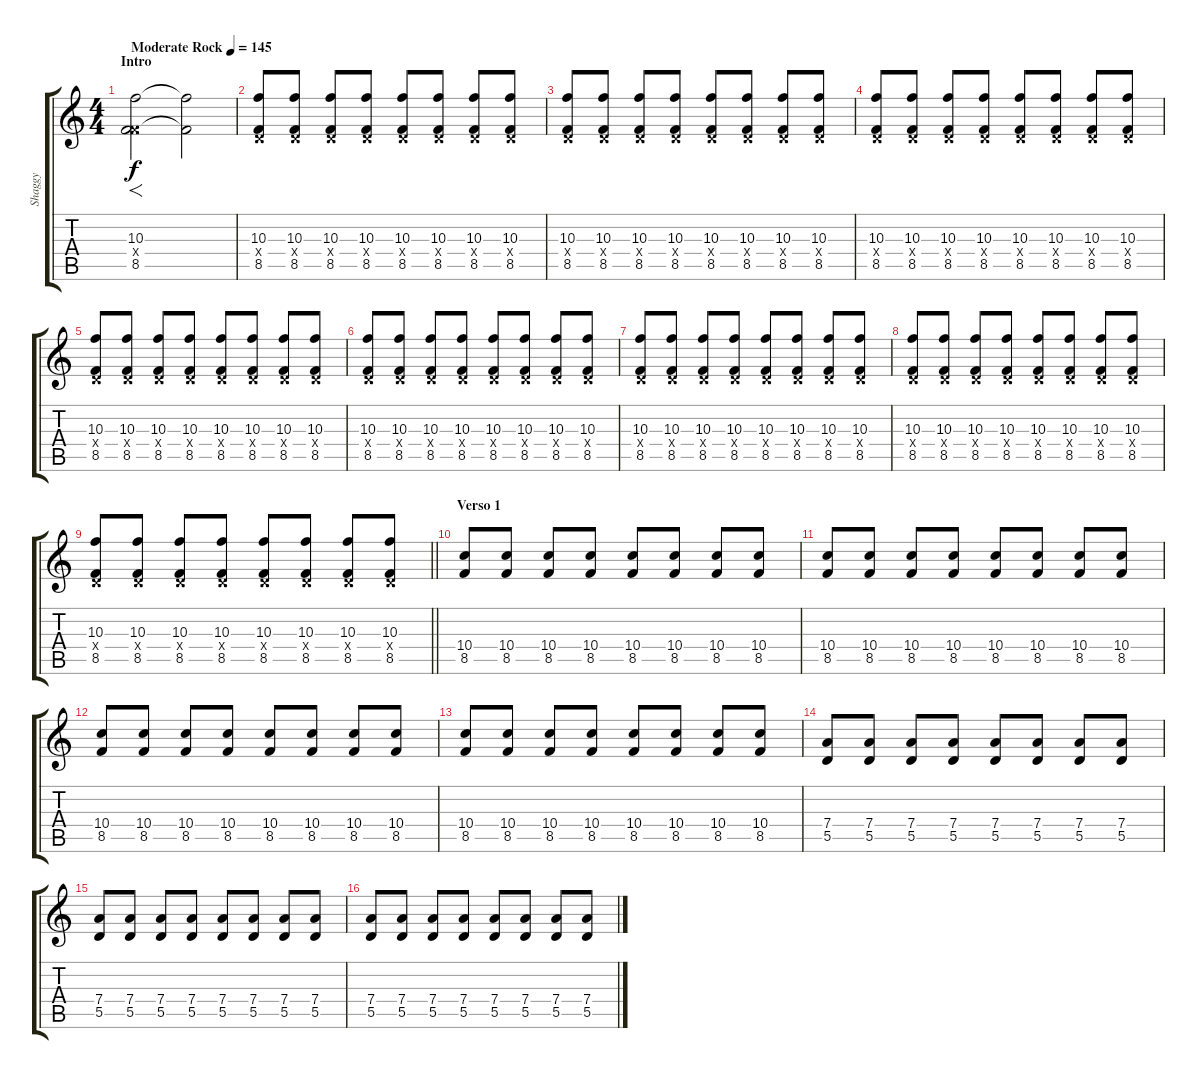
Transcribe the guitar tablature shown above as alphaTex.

\track ("Shaggy" "Shaggy") {instrument distortionguitar}
\staff {score tabs}
\tuning (E4 B3 G3 D3 A2 E2) {hide}
\ts (4 4)
\section ("" "Intro")
\tempo (145 "Moderate Rock")
\clef g2
\ks c
(10.3 3.4{x} 8.5).2{f dy f instrument distortionguitar} (10.3{t} 8.5{t}).2 |
(10.3 0.4{x} 8.5).8 (10.3 0.4{x} 8.5).8 (10.3 0.4{x} 8.5).8 (10.3 0.4{x} 8.5).8 (10.3 0.4{x} 8.5).8 (10.3 0.4{x} 8.5).8 (10.3 0.4{x} 8.5).8 (10.3 0.4{x} 8.5).8 |
(10.3 0.4{x} 8.5).8 (10.3 0.4{x} 8.5).8 (10.3 0.4{x} 8.5).8 (10.3 0.4{x} 8.5).8 (10.3 0.4{x} 8.5).8 (10.3 0.4{x} 8.5).8 (10.3 0.4{x} 8.5).8 (10.3 0.4{x} 8.5).8 |
(10.3 0.4{x} 8.5).8 (10.3 0.4{x} 8.5).8 (10.3 0.4{x} 8.5).8 (10.3 0.4{x} 8.5).8 (10.3 0.4{x} 8.5).8 (10.3 0.4{x} 8.5).8 (10.3 0.4{x} 8.5).8 (10.3 0.4{x} 8.5).8 |
(10.3 0.4{x} 8.5).8 (10.3 0.4{x} 8.5).8 (10.3 0.4{x} 8.5).8 (10.3 0.4{x} 8.5).8 (10.3 0.4{x} 8.5).8 (10.3 0.4{x} 8.5).8 (10.3 0.4{x} 8.5).8 (10.3 0.4{x} 8.5).8 |
(10.3 0.4{x} 8.5).8 (10.3 0.4{x} 8.5).8 (10.3 0.4{x} 8.5).8 (10.3 0.4{x} 8.5).8 (10.3 0.4{x} 8.5).8 (10.3 0.4{x} 8.5).8 (10.3 0.4{x} 8.5).8 (10.3 0.4{x} 8.5).8 |
(10.3 0.4{x} 8.5).8 (10.3 0.4{x} 8.5).8 (10.3 0.4{x} 8.5).8 (10.3 0.4{x} 8.5).8 (10.3 0.4{x} 8.5).8 (10.3 0.4{x} 8.5).8 (10.3 0.4{x} 8.5).8 (10.3 0.4{x} 8.5).8 |
(10.3 0.4{x} 8.5).8 (10.3 0.4{x} 8.5).8 (10.3 0.4{x} 8.5).8 (10.3 0.4{x} 8.5).8 (10.3 0.4{x} 8.5).8 (10.3 0.4{x} 8.5).8 (10.3 0.4{x} 8.5).8 (10.3 0.4{x} 8.5).8 |
\barLineRight lightlight
(10.3 0.4{x} 8.5).8 (10.3 0.4{x} 8.5).8 (10.3 0.4{x} 8.5).8 (10.3 0.4{x} 8.5).8 (10.3 0.4{x} 8.5).8 (10.3 0.4{x} 8.5).8 (10.3 0.4{x} 8.5).8 (10.3 0.4{x} 8.5).8 |
\section ("" "Verso 1")
(10.4 8.5).8 (10.4 8.5).8 (10.4 8.5).8 (10.4 8.5).8 (10.4 8.5).8 (10.4 8.5).8 (10.4 8.5).8 (10.4 8.5).8 |
(10.4 8.5).8 (10.4 8.5).8 (10.4 8.5).8 (10.4 8.5).8 (10.4 8.5).8 (10.4 8.5).8 (10.4 8.5).8 (10.4 8.5).8 |
(10.4 8.5).8 (10.4 8.5).8 (10.4 8.5).8 (10.4 8.5).8 (10.4 8.5).8 (10.4 8.5).8 (10.4 8.5).8 (10.4 8.5).8 |
(10.4 8.5).8 (10.4 8.5).8 (10.4 8.5).8 (10.4 8.5).8 (10.4 8.5).8 (10.4 8.5).8 (10.4 8.5).8 (10.4 8.5).8 |
(7.4 5.5).8 (7.4 5.5).8 (7.4 5.5).8 (7.4 5.5).8 (7.4 5.5).8 (7.4 5.5).8 (7.4 5.5).8 (7.4 5.5).8 |
(7.4 5.5).8 (7.4 5.5).8 (7.4 5.5).8 (7.4 5.5).8 (7.4 5.5).8 (7.4 5.5).8 (7.4 5.5).8 (7.4 5.5).8 |
(7.4 5.5).8 (7.4 5.5).8 (7.4 5.5).8 (7.4 5.5).8 (7.4 5.5).8 (7.4 5.5).8 (7.4 5.5).8 (7.4 5.5).8
